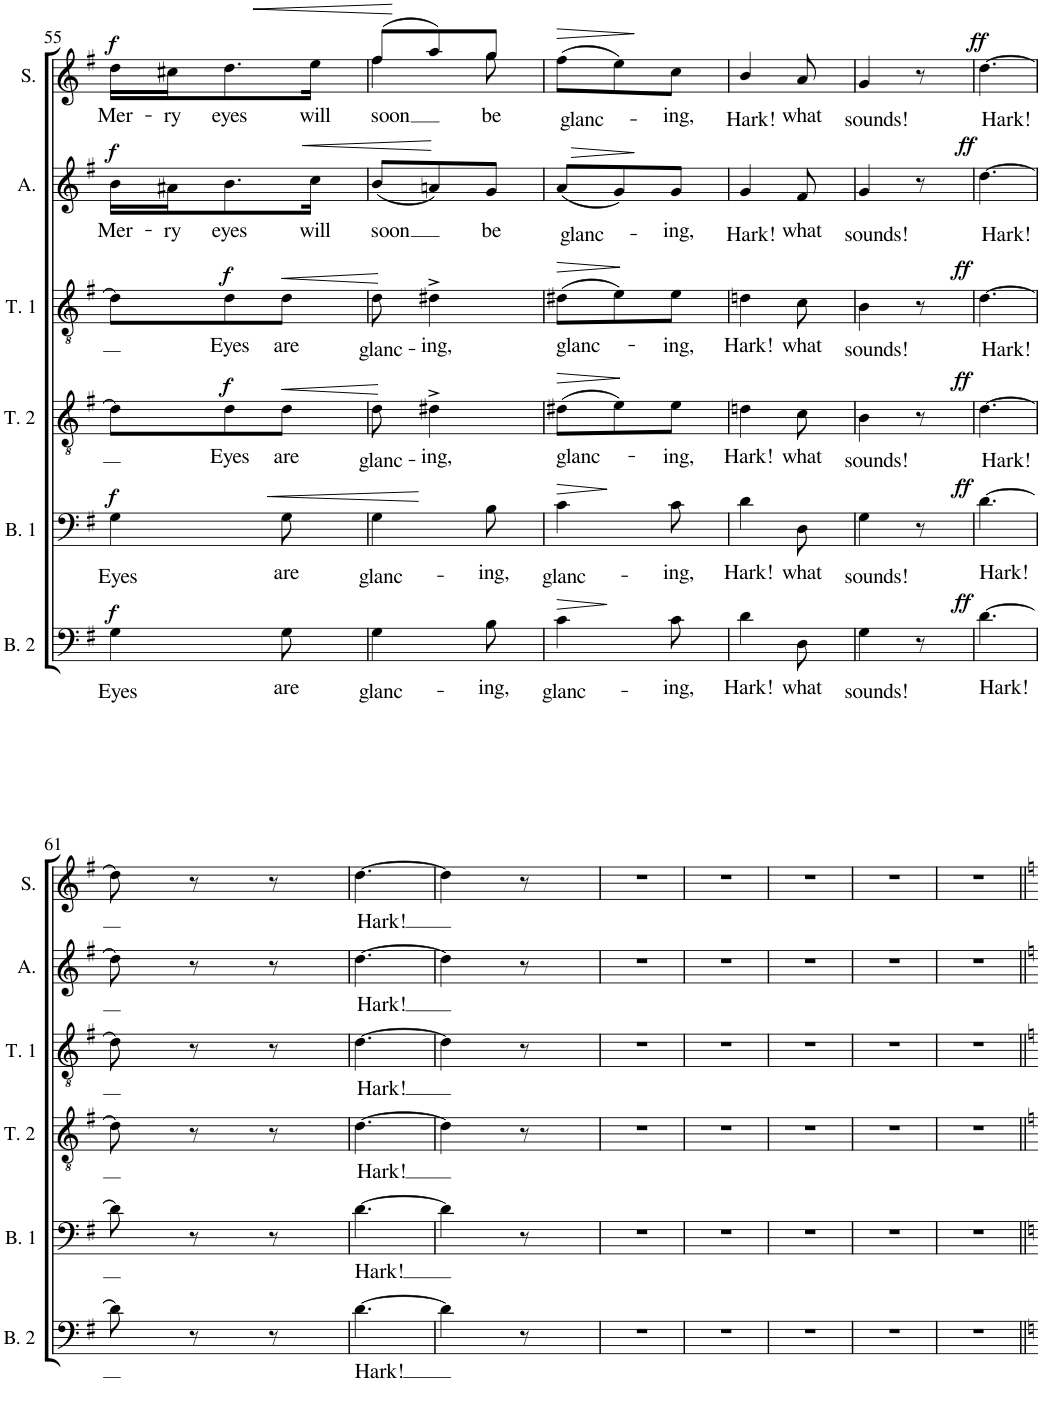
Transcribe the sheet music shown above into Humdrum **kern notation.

**kern	**text	**dynam	**kern	**text	**dynam	**kern	**text	**dynam	**kern	**text	**dynam	**kern	**text	**dynam	**kern	**text	**dynam
*part6	*part6	*part6	*part5	*part5	*part5	*part4	*part4	*part4	*part3	*part3	*part3	*part2	*part2	*part2	*part1	*part1	*part1
*staff6	*staff6	*staff6	*staff5	*staff5	*staff5	*staff4	*staff4	*staff4	*staff3	*staff3	*staff3	*staff2	*staff2	*staff2	*staff1	*staff1	*staff1
*I"Basse 2	*	*	*I"Basse 1	*	*	*I"Ténor 2	*	*	*I"Ténor 1	*	*	*I"Alto	*	*	*I"Soprano	*	*
*I'B. 2	*	*	*I'B. 1	*	*	*I'T. 2	*	*	*I'T. 1	*	*	*I'A.	*	*	*I'S.	*	*
!!LO:PB:g=z
*clefF4	*	*	*clefF4	*	*	*clefGv2	*	*	*clefGv2	*	*	*clefG2	*	*	*clefG2	*	*
*k[f#]	*	*	*k[f#]	*	*	*k[f#]	*	*	*k[f#]	*	*	*k[f#]	*	*	*k[f#]	*	*
*M3/8	*	*	*M3/8	*	*	*M3/8	*	*	*M3/8	*	*	*M3/8	*	*	*M3/8	*	*
=55	=55	=55	=55	=55	=55	=55	=55	=55	=55	=55	=55	=55	=55	=55	=55	=55	=55
!	!LO:LY:b	!LO:DY:a	!	!LO:LY:b	!LO:DY:a	!	!	!	!	!	!	!	!LO:LY:b	!LO:DY:a	!	!LO:LY:b	!LO:DY:a
4G\	Eyes	f	4G\	Eyes	f	8d\L]	.	.	8d\L]	.	.	16b\LL	Mer-	f	16dd\LL	Mer-	f
!	!	!	!	!	!	!	!	!	!	!	!	!	!LO:LY:b	!	!	!LO:LY:b	!
.	.	.	.	.	.	.	.	.	.	.	.	16a#X\J	-ry	.	16cc#X\J	-ry	.
!	!	!	!	!	!	!	!LO:LY:b	!LO:DY:a	!	!LO:LY:b	!LO:DY:a	!	!LO:LY:b	!	!	!LO:LY:b	!
.	.	.	.	.	.	8d\	Eyes	f	8d\	Eyes	f	8.b\	eyes	.	8.dd\	eyes	.
!	!LO:LY:b	!	!	!LO:LY:b	!LO:HP:b	!	!LO:LY:b	!LO:HP:b	!	!LO:LY:b	!LO:HP:b	!	!	!	!	!	!
8G\	are	.	8G\	are	<	8d\J	are	<	8d\J	are	<	.	.	.	.	.	.
!	!	!	!	!	!	!	!	!	!	!	!	!	!LO:LY:b	!LO:HP:b	!	!LO:LY:b	!LO:HP:b
.	.	.	.	.	.	.	.	.	.	.	.	16cc\Jk	will	<	16ee\Jk	will	<
=56	=56	=56	=56	=56	=56	=56	=56	=56	=56	=56	=56	=56	=56	=56	=56	=56	=56
!	!LO:LY:b	!	!	!LO:LY:b	!	!	!LO:LY:b	!	!	!LO:LY:b	!	!	!LO:LY:b	!	!	!LO:LY:b	!
*	*	*	*	*	*	*	*	*	*	*	*	*	*	*	*^	*	*
4G\	glanc-	.	4G\	glanc-	.	8d\	glanc-	.	8d\	glanc-	.	(<8b/L	soon	.	(>8ff#/L	4ff#\	soon	.
!	!	!	!	!	!	!	!LO:LY:b	!	!	!LO:LY:b	!	!	!	!	!	!	!	!
.	.	.	.	.	.	4d#X^\	-ing,	.	4d#X^\	-ing,	.	8an/)	.	.	8aa/)	.	.	.
!	!LO:LY:b	!	!	!LO:LY:b	!	!	!	!	!	!	!	!	!LO:LY:b	!	!	!	!LO:LY:b	!
8B\	-ing,	.	8B\	-ing,	.	.	.	.	.	.	.	8g/J	be	.	8gg/J	8gg\	be	.
=57	=57	=57	=57	=57	=57	=57	=57	=57	=57	=57	=57	=57	=57	=57	=57	=57	=57	=57
!	!LO:LY:b	!	!	!LO:LY:b	!	!	!LO:LY:b	!	!	!LO:LY:b	!	!	!LO:LY:b	!	!	!	!LO:LY:b	!
*	*	*	*	*	*	*	*	*	*	*	*	*	*	*	*v	*v	*	*
4c\	glanc-	.	4c\	glanc-	.	(>8d#X\L	glanc-	.	(>8d#X\L	glanc-	.	(<8a/L	glanc-	.	(>8ff#\L	glanc-	.
.	.	.	.	.	.	8e\)	.	.	8e\)	.	.	8g/)	.	.	8ee\)	.	.
!	!LO:LY:b	!	!	!LO:LY:b	!	!	!LO:LY:b	!	!	!LO:LY:b	!	!	!LO:LY:b	!	!	!LO:LY:b	!
8c\	-ing,	.	8c\	-ing,	[	8e\J	-ing,	[	8e\J	-ing,	[	8g/J	-ing,	[	8cc\J	-ing,	[
=58	=58	=58	=58	=58	=58	=58	=58	=58	=58	=58	=58	=58	=58	=58	=58	=58	=58
!	!LO:LY:b	!	!	!LO:LY:b	!	!	!LO:LY:b	!	!	!LO:LY:b	!	!	!LO:LY:b	!	!	!LO:LY:b	!
4d\	Hark!	.	4d\	Hark!	.	4dn\	Hark!	.	4dn\	Hark!	.	4g/	Hark!	.	4b/	Hark!	.
!	!LO:LY:b	!	!	!LO:LY:b	!	!	!LO:LY:b	!	!	!LO:LY:b	!	!	!LO:LY:b	!	!	!LO:LY:b	!
8D\	what	.	8D\	what	.	8c\	what	.	8c\	what	.	8f#/	what	.	8a/	what	.
=59	=59	=59	=59	=59	=59	=59	=59	=59	=59	=59	=59	=59	=59	=59	=59	=59	=59
!	!LO:LY:b	!	!	!LO:LY:b	!	!	!LO:LY:b	!	!	!LO:LY:b	!	!	!LO:LY:b	!	!	!LO:LY:b	!
4G\	sounds!	.	4G\	sounds!	.	4B\	sounds!	.	4B\	sounds!	.	4g/	sounds!	.	4g/	sounds!	.
8r	.	.	8r	.	.	8r	.	.	8r	.	.	8r	.	.	8r	.	.
=60	=60	=60	=60	=60	=60	=60	=60	=60	=60	=60	=60	=60	=60	=60	=60	=60	=60
!	!LO:LY:b	!LO:DY:a	!	!LO:LY:b	!LO:DY:a	!	!LO:LY:b	!LO:DY:a	!	!LO:LY:b	!LO:DY:a	!	!LO:LY:b	!LO:DY:a	!	!LO:LY:b	!LO:DY:a
[>4.d\	Hark!	ff	[>4.d\	Hark!	ff	[>4.d\	Hark!	ff	[>4.d\	Hark!	ff	[>4.dd\	Hark!	ff	[>4.dd\	Hark!	ff
!!LO:LB:g=z
=61	=61	=61	=61	=61	=61	=61	=61	=61	=61	=61	=61	=61	=61	=61	=61	=61	=61
8d\]	.	.	8d\]	.	.	8d\]	.	.	8d\]	.	.	8dd\]	.	.	8dd\]	.	.
8r	.	.	8r	.	.	8r	.	.	8r	.	.	8r	.	.	8r	.	.
8r	.	.	8r	.	.	8r	.	.	8r	.	.	8r	.	.	8r	.	.
=62	=62	=62	=62	=62	=62	=62	=62	=62	=62	=62	=62	=62	=62	=62	=62	=62	=62
!	!LO:LY:b	!	!	!LO:LY:b	!	!	!LO:LY:b	!	!	!LO:LY:b	!	!	!LO:LY:b	!	!	!LO:LY:b	!
[>4.d\	Hark!	.	[>4.d\	Hark!	.	[>4.d\	Hark!	.	[>4.d\	Hark!	.	[>4.dd\	Hark!	.	[4.dd\	Hark!	.
=63	=63	=63	=63	=63	=63	=63	=63	=63	=63	=63	=63	=63	=63	=63	=63	=63	=63
4d\]	.	.	4d\]	.	.	4d\]	.	.	4d\]	.	.	4dd\]	.	.	4dd\]	.	.
8r	.	.	8r	.	.	8r	.	.	8r	.	.	8r	.	.	8r	.	.
=64	=64	=64	=64	=64	=64	=64	=64	=64	=64	=64	=64	=64	=64	=64	=64	=64	=64
4.r	.	.	4.r	.	.	4.r	.	.	4.r	.	.	4.r	.	.	4.r	.	.
=65	=65	=65	=65	=65	=65	=65	=65	=65	=65	=65	=65	=65	=65	=65	=65	=65	=65
4.r	.	.	4.r	.	.	4.r	.	.	4.r	.	.	4.r	.	.	4.r	.	.
=66	=66	=66	=66	=66	=66	=66	=66	=66	=66	=66	=66	=66	=66	=66	=66	=66	=66
4.r	.	.	4.r	.	.	4.r	.	.	4.r	.	.	4.r	.	.	4.r	.	.
=67	=67	=67	=67	=67	=67	=67	=67	=67	=67	=67	=67	=67	=67	=67	=67	=67	=67
4.r	.	.	4.r	.	.	4.r	.	.	4.r	.	.	4.r	.	.	4.r	.	.
=68	=68	=68	=68	=68	=68	=68	=68	=68	=68	=68	=68	=68	=68	=68	=68	=68	=68
4.r	.	.	4.r	.	.	4.r	.	.	4.r	.	.	4.r	.	.	4.r	.	.
=||	=||	=||	=||	=||	=||	=||	=||	=||	=||	=||	=||	=||	=||	=||	=||	=||	=||
*-	*-	*-	*-	*-	*-	*-	*-	*-	*-	*-	*-	*-	*-	*-	*-	*-	*-
